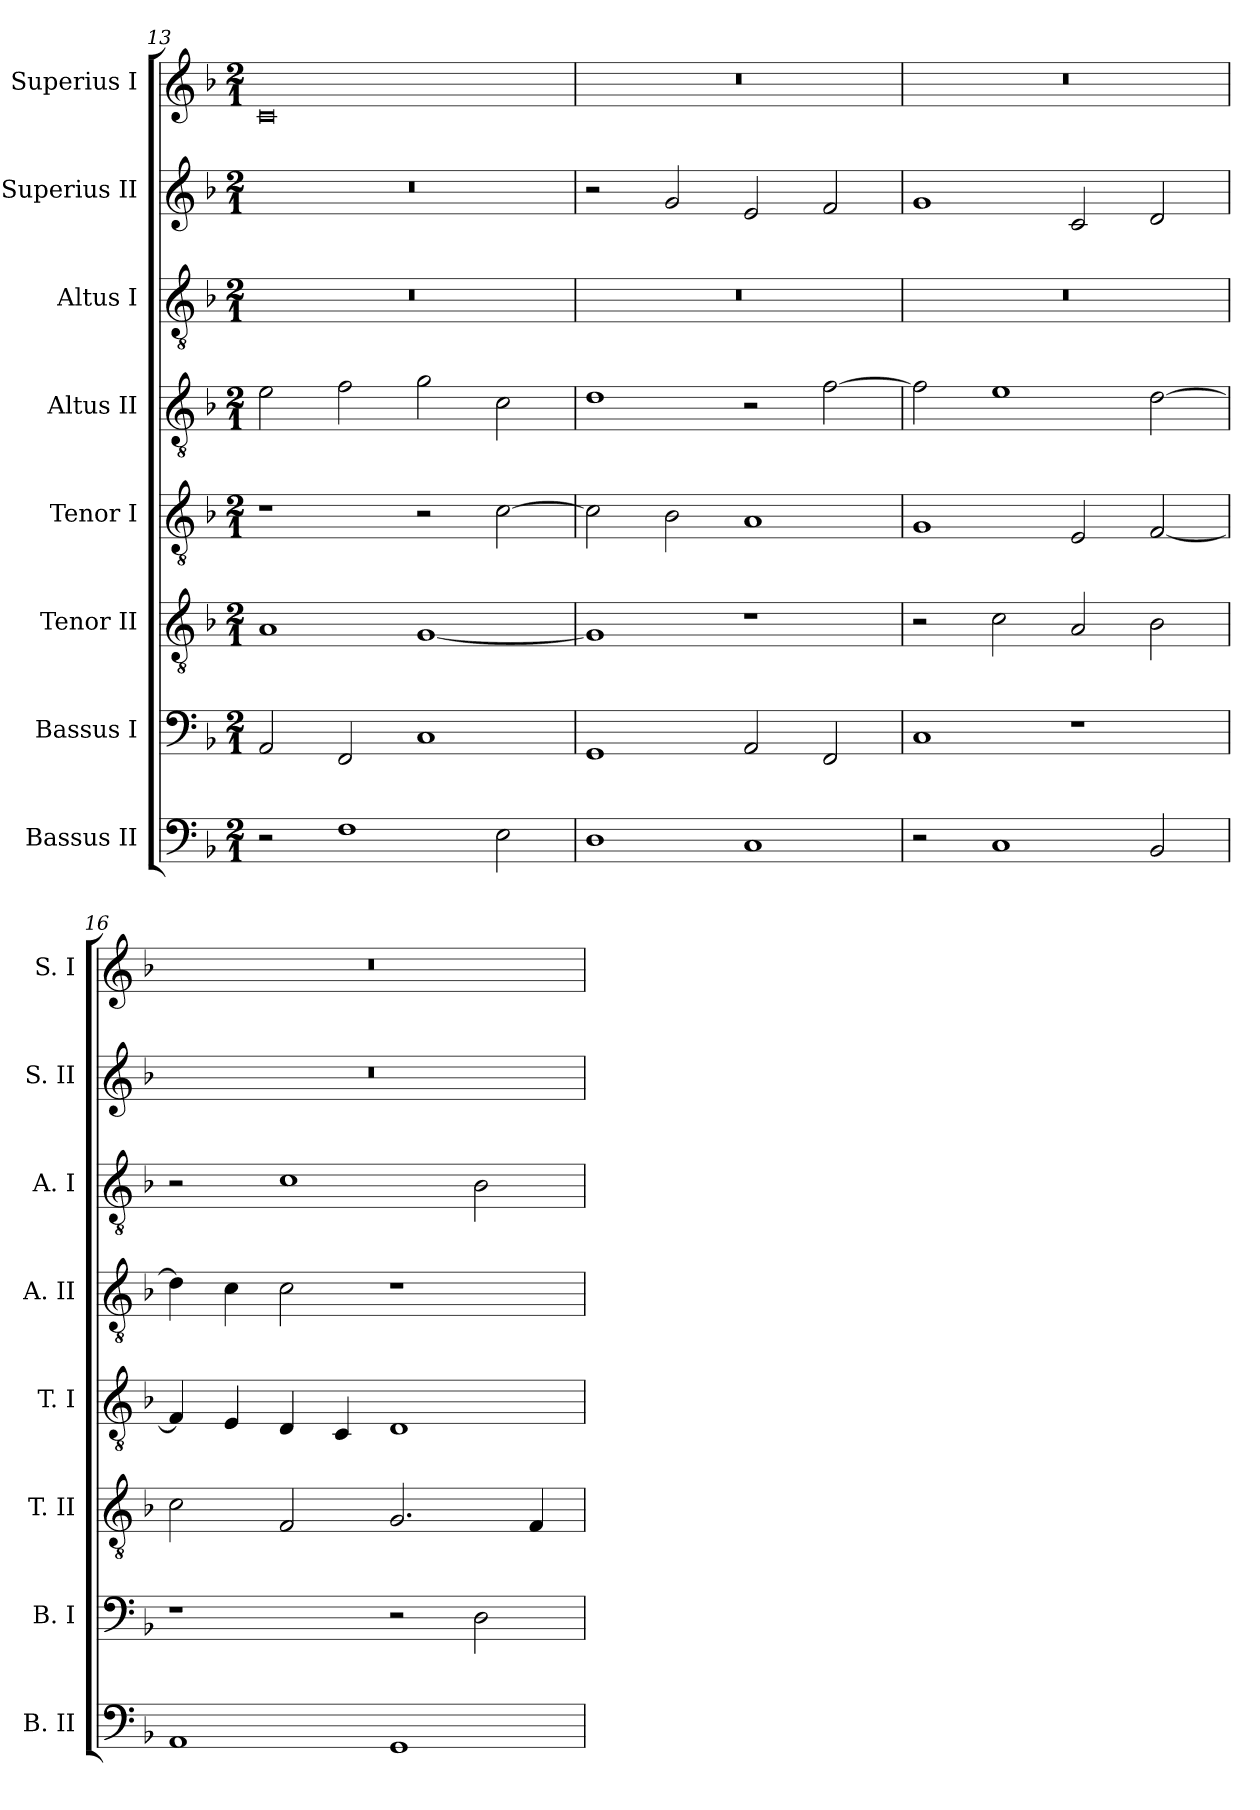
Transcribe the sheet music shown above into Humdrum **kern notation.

**kern	**kern	**kern	**kern	**kern	**kern	**kern	**kern
*part8	*part7	*part6	*part5	*part4	*part3	*part2	*part1
*staff8	*staff7	*staff6	*staff5	*staff4	*staff3	*staff2	*staff1
*I"Bassus II	*I"Bassus I	*I"Tenor II	*I"Tenor I	*I"Altus II	*I"Altus I	*I"Superius II	*I"Superius I
*I'B. II	*I'B. I	*I'T. II	*I'T. I	*I'A. II	*I'A. I	*I'S. II	*I'S. I
*clefF4	*clefF4	*clefGv2	*clefGv2	*clefGv2	*clefGv2	*clefG2	*clefG2
*k[b-]	*k[b-]	*k[b-]	*k[b-]	*k[b-]	*k[b-]	*k[b-]	*k[b-]
*F:	*F:	*F:	*F:	*F:	*F:	*F:	*F:
*M2/1	*M2/1	*M2/1	*M2/1	*M2/1	*M2/1	*M2/1	*M2/1
=13	=13	=13	=13	=13	=13	=13	=13
2r	2AA	1A	1r	2e	0r	0r	0c
1F	2FF	.	.	2f	.	.	.
.	1C	[1G	2r	2g	.	.	.
2E	.	.	[2c	2c	.	.	.
=14	=14	=14	=14	=14	=14	=14	=14
1D	1GG	1G]	2c]	1d	0r	2r	0r
.	.	.	2B-	.	.	2g	.
1C	2AA	1r	1A	2r	.	2e	.
.	2FF	.	.	[2f	.	2f	.
=15	=15	=15	=15	=15	=15	=15	=15
2r	1C	2r	1G	2f]	0r	1g	0r
1C	.	2c	.	1e	.	.	.
.	1r	2A	2E	.	.	2c	.
2BB-	.	2B-	[2F	[2d	.	2d	.
=16	=16	=16	=16	=16	=16	=16	=16
1AA	1r	2c	4F]	4d]	2r	0r	0r
.	.	.	4E	4c	.	.	.
.	.	2F	4D	2c	1c	.	.
.	.	.	4C	.	.	.	.
1GG	2r	2.G	1D	1r	.	.	.
.	2D	.	.	.	2B-	.	.
.	.	4F	.	.	.	.	.
=	=	=	=	=	=	=	=
*-	*-	*-	*-	*-	*-	*-	*-
